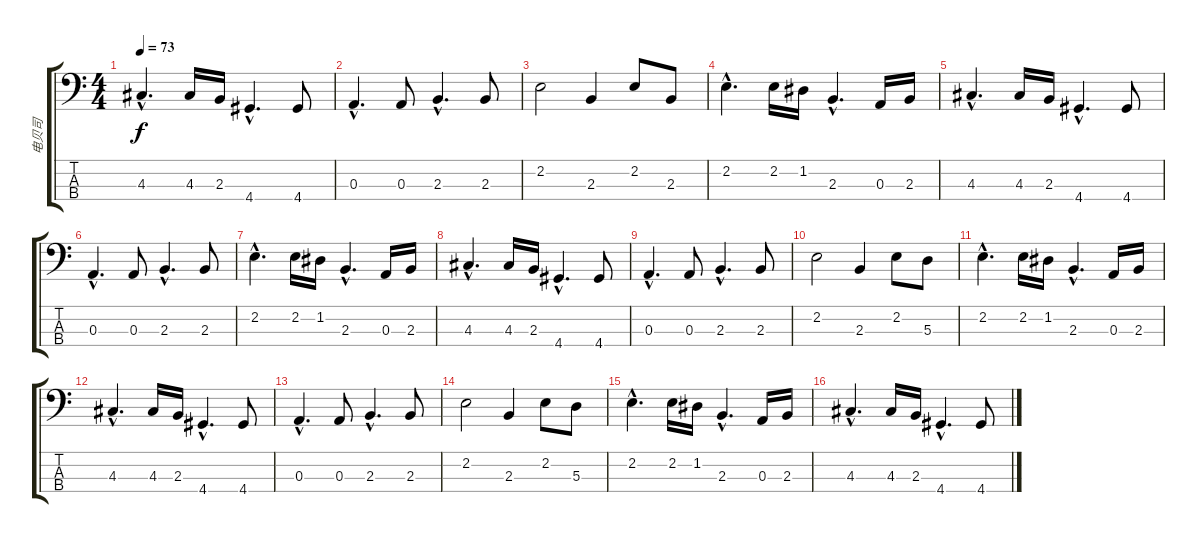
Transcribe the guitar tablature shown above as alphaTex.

\track ("电贝司" "电贝司") {instrument electricbassfinger}
\staff {score tabs}
\tuning (G2 D2 A1 E1) {hide}
\ts (4 4)
\tempo 73
\clef f4
\ks c
4.3{hac}.4{d dy f} 4.3.16 2.3.16 4.4{hac}.4{d} 4.4.8 |
0.3{hac}.4{d} 0.3.8 2.3{hac}.4{d} 2.3.8 |
2.2.2 2.3.4 2.2.8 2.3.8 |
2.2{hac}.4{d} 2.2.16 1.2.16 2.3{hac}.4{d} 0.3.16 2.3.16 |
4.3{hac}.4{d} 4.3.16 2.3.16 4.4{hac}.4{d} 4.4.8 |
0.3{hac}.4{d} 0.3.8 2.3{hac}.4{d} 2.3.8 |
2.2{hac}.4{d} 2.2.16 1.2.16 2.3{hac}.4{d} 0.3.16 2.3.16 |
4.3{hac}.4{d} 4.3.16 2.3.16 4.4{hac}.4{d} 4.4.8 |
0.3{hac}.4{d} 0.3.8 2.3{hac}.4{d} 2.3.8 |
2.2.2 2.3.4 2.2.8 5.3.8 |
2.2{hac}.4{d} 2.2.16 1.2.16 2.3{hac}.4{d} 0.3.16 2.3.16 |
4.3{hac}.4{d} 4.3.16 2.3.16 4.4{hac}.4{d} 4.4.8 |
0.3{hac}.4{d} 0.3.8 2.3{hac}.4{d} 2.3.8 |
2.2.2 2.3.4 2.2.8 5.3.8 |
2.2{hac}.4{d} 2.2.16 1.2.16 2.3{hac}.4{d} 0.3.16 2.3.16 |
4.3{hac}.4{d} 4.3.16 2.3.16 4.4{hac}.4{d} 4.4.8
